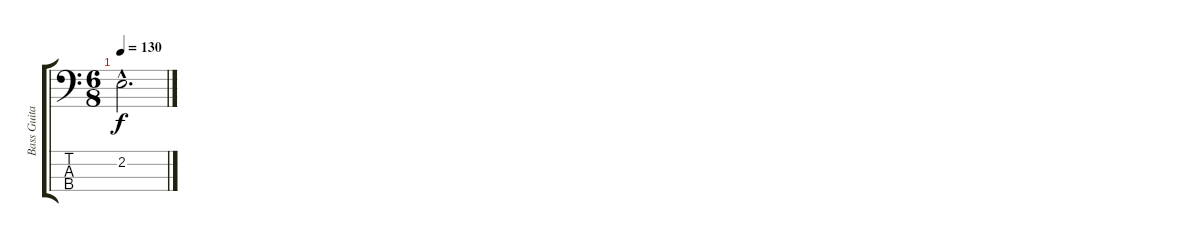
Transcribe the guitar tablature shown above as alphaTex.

\track ("Bass Guitar" "Bass Guita") {instrument electricbassfinger}
\staff {score tabs}
\tuning (G2 D2 A1 E1) {hide}
\ts (6 8)
\tempo 130
\clef f4
\ks c
2.2{hac t}.2{d dy f}
